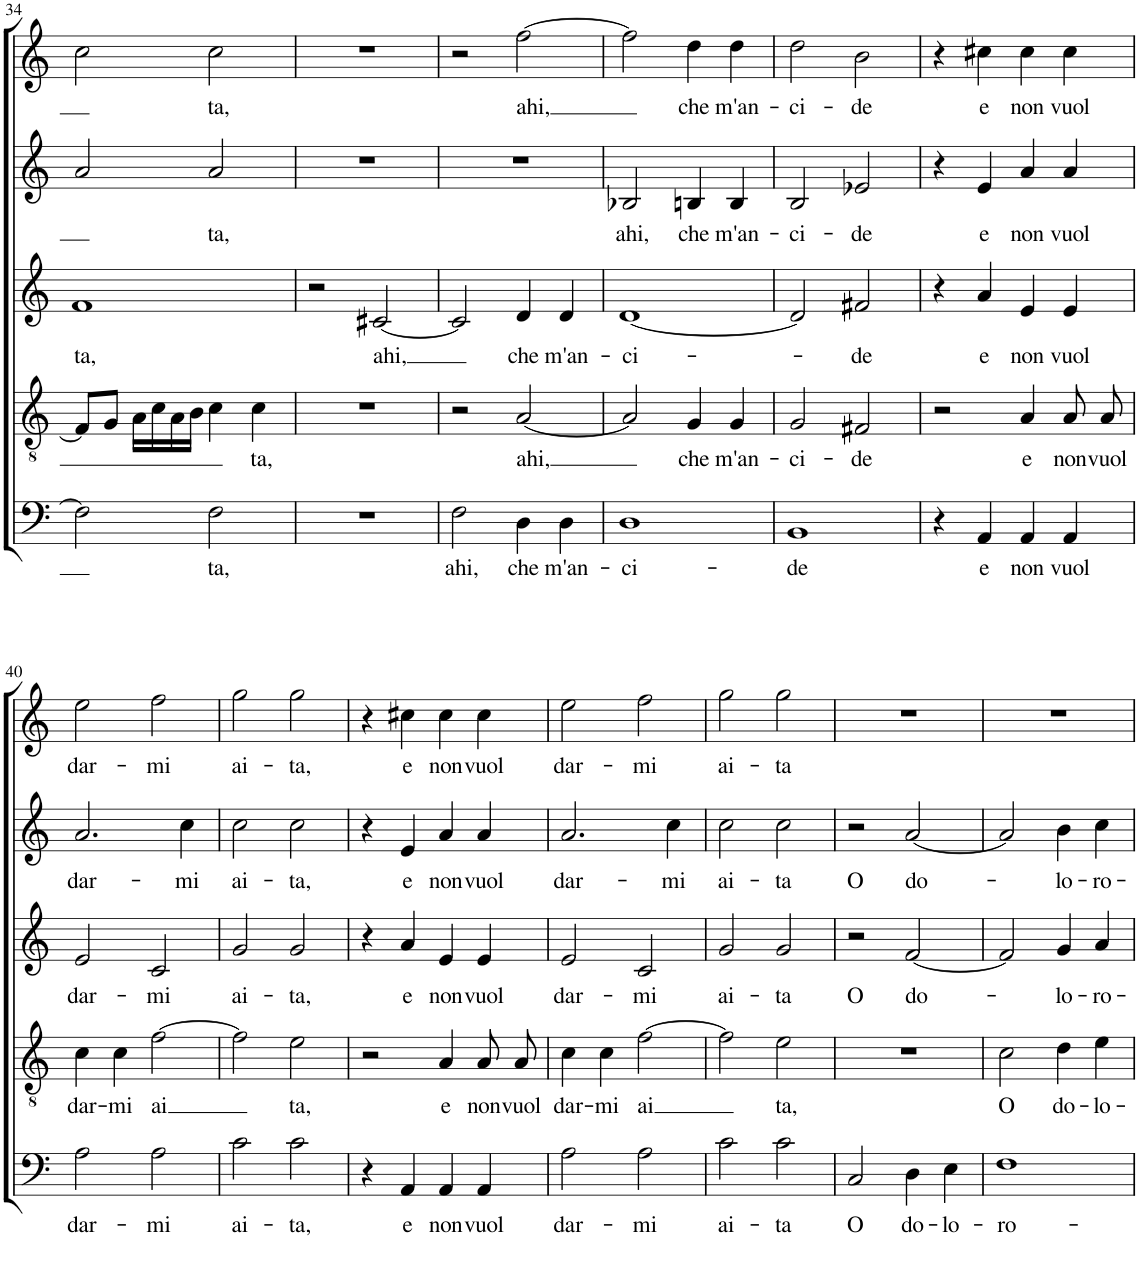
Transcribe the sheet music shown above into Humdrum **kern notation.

**kern	**text	**kern	**text	**kern	**text	**kern	**text	**kern	**text
*part5	*part5	*part4	*part4	*part3	*part3	*part2	*part2	*part1	*part1
*staff5	*staff5	*staff4	*staff4	*staff3	*staff3	*staff2	*staff2	*staff1	*staff1
*I"Bass	*	*I"Tenor	*	*I"Contralto	*	*I"Soprano II	*	*I"Soprano I	*
!!LO:PB:g=z
*clefF4	*	*clefGv2	*	*clefG2	*	*clefG2	*	*clefG2	*
*k[]	*	*k[]	*	*k[]	*	*k[]	*	*k[]	*
*M2/2	*	*M2/2	*	*M2/2	*	*M2/2	*	*M2/2	*
=34	=34	=34	=34	=34	=34	=34	=34	=34	=34
!	!	!	!	!	!LO:LY:b	!	!	!	!
2F\]	.	8F/L]	.	1f	-ta,	2a/	.	2cc\	.
.	.	8G/J	.	.	.	.	.	.	.
.	.	16A\LL	.	.	.	.	.	.	.
.	.	16c\	.	.	.	.	.	.	.
.	.	16A\	.	.	.	.	.	.	.
.	.	16B\JJ	.	.	.	.	.	.	.
!	!LO:LY:b	!	!	!	!	!	!LO:LY:b	!	!LO:LY:b
2F\	-ta,	4c\	.	.	.	2a/	-ta,	2cc\	-ta,
!	!	!	!LO:LY:b	!	!	!	!	!	!
.	.	4c\	-ta,	.	.	.	.	.	.
=35	=35	=35	=35	=35	=35	=35	=35	=35	=35
1r	.	1r	.	2r	.	1r	.	1r	.
!	!	!	!	!	!LO:LY:b	!	!	!	!
.	.	.	.	[2c#X/	ahi,	.	.	.	.
=36	=36	=36	=36	=36	=36	=36	=36	=36	=36
!	!LO:LY:b	!	!	!	!	!	!	!	!
2F\	ahi,	2r	.	2c#/]	.	1r	.	2r	.
!	!LO:LY:b	!	!LO:LY:b	!	!LO:LY:b	!	!	!	!LO:LY:b
4D\	che	[2A/	ahi,	4d/	che	.	.	[2ff\	ahi,
!	!LO:LY:b	!	!	!	!LO:LY:b	!	!	!	!
4D\	m'an-	.	.	4d/	m'an-	.	.	.	.
=37	=37	=37	=37	=37	=37	=37	=37	=37	=37
!	!LO:LY:b	!	!	!	!LO:LY:b	!	!LO:LY:b	!	!
1D	-ci-	2A/]	.	[1d	-ci-	2B-X/	ahi,	2ff\]	.
!	!	!	!LO:LY:b	!	!	!	!LO:LY:b	!	!LO:LY:b
.	.	4G/	che	.	.	4Bn/	che	4dd\	che
!	!	!	!LO:LY:b	!	!	!	!LO:LY:b	!	!LO:LY:b
.	.	4G/	m'an-	.	.	4B/	m'an-	4dd\	m'an-
=38	=38	=38	=38	=38	=38	=38	=38	=38	=38
!	!LO:LY:b	!	!LO:LY:b	!	!	!	!LO:LY:b	!	!LO:LY:b
1BB	-de	2G/	-ci-	2d/]	.	2B/	-ci-	2dd\	-ci-
!	!	!	!LO:LY:b	!	!LO:LY:b	!	!LO:LY:b	!	!LO:LY:b
.	.	2F#X/	-de	2f#X/	-de	2e-X/	-de	2b\	-de
=39	=39	=39	=39	=39	=39	=39	=39	=39	=39
4r	.	2r	.	4r	.	4r	.	4r	.
!	!LO:LY:b	!	!	!	!LO:LY:b	!	!LO:LY:b	!	!LO:LY:b
4AA/	e	.	.	4a/	e	4e/	e	4cc#X\	e
!	!LO:LY:b	!	!LO:LY:b	!	!LO:LY:b	!	!LO:LY:b	!	!LO:LY:b
4AA/	non	4A/	e	4e/	non	4a/	non	4cc#\	non
!	!LO:LY:b	!	!LO:LY:b	!	!LO:LY:b	!	!LO:LY:b	!	!LO:LY:b
4AA/	vuol	8A/	non	4e/	vuol	4a/	vuol	4cc#\	vuol
!	!	!	!LO:LY:b	!	!	!	!	!	!
.	.	8A/	vuol	.	.	.	.	.	.
!!LO:LB:g=z
=40	=40	=40	=40	=40	=40	=40	=40	=40	=40
!	!LO:LY:b	!	!LO:LY:b	!	!LO:LY:b	!	!LO:LY:b	!	!LO:LY:b
2A\	dar-	4c\	dar-	2e/	dar-	2.a/	dar-	2ee\	dar-
!	!	!	!LO:LY:b	!	!	!	!	!	!
.	.	4c\	-mi	.	.	.	.	.	.
!	!LO:LY:b	!	!LO:LY:b	!	!LO:LY:b	!	!	!	!LO:LY:b
2A\	-mi	[2f\	ai-	2c/	-mi	.	.	2ff\	-mi
!	!	!	!	!	!	!	!LO:LY:b	!	!
.	.	.	.	.	.	4cc\	-mi	.	.
=41	=41	=41	=41	=41	=41	=41	=41	=41	=41
!	!LO:LY:b	!	!	!	!LO:LY:b	!	!LO:LY:b	!	!LO:LY:b
2c\	ai-	2f\]	.	2g/	ai-	2cc\	ai-	2gg\	ai-
!	!LO:LY:b	!	!LO:LY:b	!	!LO:LY:b	!	!LO:LY:b	!	!LO:LY:b
2c\	-ta,	2e\	-ta,	2g/	-ta,	2cc\	-ta,	2gg\	-ta,
=42	=42	=42	=42	=42	=42	=42	=42	=42	=42
4r	.	2r	.	4r	.	4r	.	4r	.
!	!LO:LY:b	!	!	!	!LO:LY:b	!	!LO:LY:b	!	!LO:LY:b
4AA/	e	.	.	4a/	e	4e/	e	4cc#X\	e
!	!LO:LY:b	!	!LO:LY:b	!	!LO:LY:b	!	!LO:LY:b	!	!LO:LY:b
4AA/	non	4A/	e	4e/	non	4a/	non	4cc#\	non
!	!LO:LY:b	!	!LO:LY:b	!	!LO:LY:b	!	!LO:LY:b	!	!LO:LY:b
4AA/	vuol	8A/	non	4e/	vuol	4a/	vuol	4cc#\	vuol
!	!	!	!LO:LY:b	!	!	!	!	!	!
.	.	8A/	vuol	.	.	.	.	.	.
=43	=43	=43	=43	=43	=43	=43	=43	=43	=43
!	!LO:LY:b	!	!LO:LY:b	!	!LO:LY:b	!	!LO:LY:b	!	!LO:LY:b
2A\	dar-	4c\	dar-	2e/	dar-	2.a/	dar-	2ee\	dar-
!	!	!	!LO:LY:b	!	!	!	!	!	!
.	.	4c\	-mi	.	.	.	.	.	.
!	!LO:LY:b	!	!LO:LY:b	!	!LO:LY:b	!	!	!	!LO:LY:b
2A\	-mi	[2f\	ai-	2c/	-mi	.	.	2ff\	-mi
!	!	!	!	!	!	!	!LO:LY:b	!	!
.	.	.	.	.	.	4cc\	-mi	.	.
=44	=44	=44	=44	=44	=44	=44	=44	=44	=44
!	!LO:LY:b	!	!	!	!LO:LY:b	!	!LO:LY:b	!	!LO:LY:b
2c\	ai-	2f\]	.	2g/	ai-	2cc\	ai-	2gg\	ai-
!	!LO:LY:b	!	!LO:LY:b	!	!LO:LY:b	!	!LO:LY:b	!	!LO:LY:b
2c\	-ta	2e\	-ta,	2g/	-ta	2cc\	-ta	2gg\	-ta
=45	=45	=45	=45	=45	=45	=45	=45	=45	=45
!	!LO:LY:b	!	!	!	!LO:LY:b	!	!LO:LY:b	!	!
2C/	O	1r	.	2r	O	2r	O	1r	.
!	!LO:LY:b	!	!	!	!LO:LY:b	!	!LO:LY:b	!	!
4D\	do-	.	.	[2f/	do-	[2a/	do-	.	.
!	!LO:LY:b	!	!	!	!	!	!	!	!
4E\	-lo-	.	.	.	.	.	.	.	.
=46	=46	=46	=46	=46	=46	=46	=46	=46	=46
!	!LO:LY:b	!	!LO:LY:b	!	!	!	!	!	!
1F	-ro-	2c\	O	2f/]	.	2a/]	.	1r	.
!	!	!	!LO:LY:b	!	!LO:LY:b	!	!LO:LY:b	!	!
.	.	4d\	do-	4g/	-lo-	4b\	-lo-	.	.
!	!	!	!LO:LY:b	!	!LO:LY:b	!	!LO:LY:b	!	!
.	.	4e\	-lo-	4a/	-ro-	4cc\	-ro-	.	.
=	=	=	=	=	=	=	=	=	=
*-	*-	*-	*-	*-	*-	*-	*-	*-	*-
